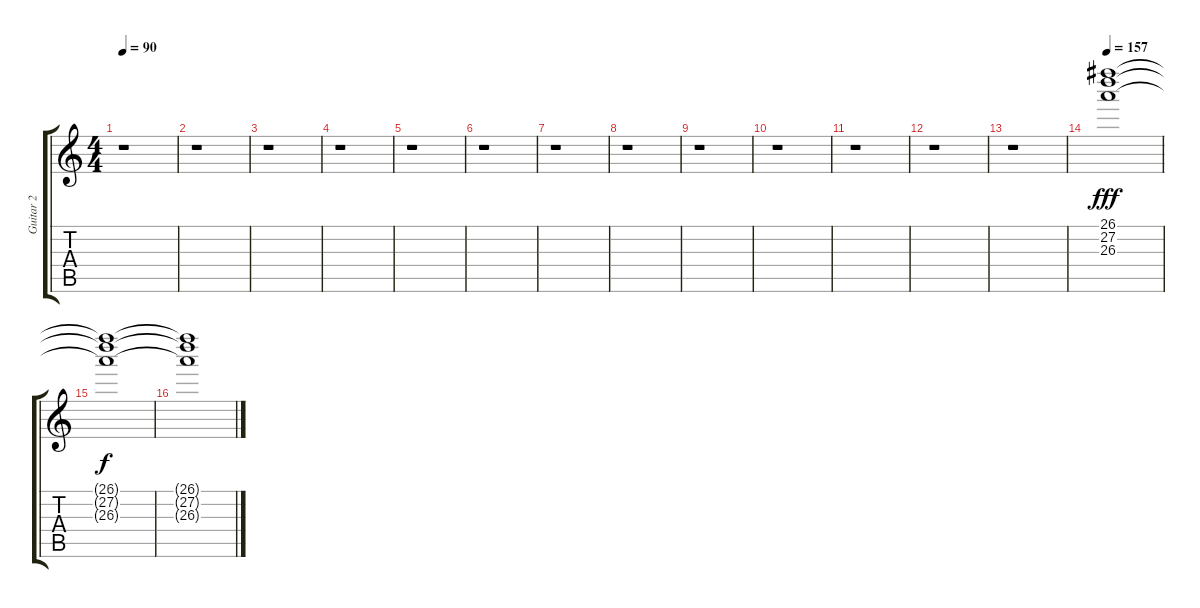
\track ("Guitar 2" "Guitar 2") {instrument overdrivenguitar}
\staff {score tabs}
\tuning (E4 B3 G3 D3 A2 E2) {hide}
\ts (4 4)
\tempo 90
\clef g2
\ks c
r.1{dy fff} |
r.1 |
r.1 |
r.1 |
r.1 |
r.1 |
r.1 |
r.1 |
r.1 |
r.1 |
r.1 |
r.1 |
r.1 |
\tempo 157
(26.1 27.2 26.3).1{volume 12 instrument rockorgan} |
(26.1{t} 27.2{t} 26.3{t}).1{dy f} |
(26.1{t} 27.2{t} 26.3{t}).1
